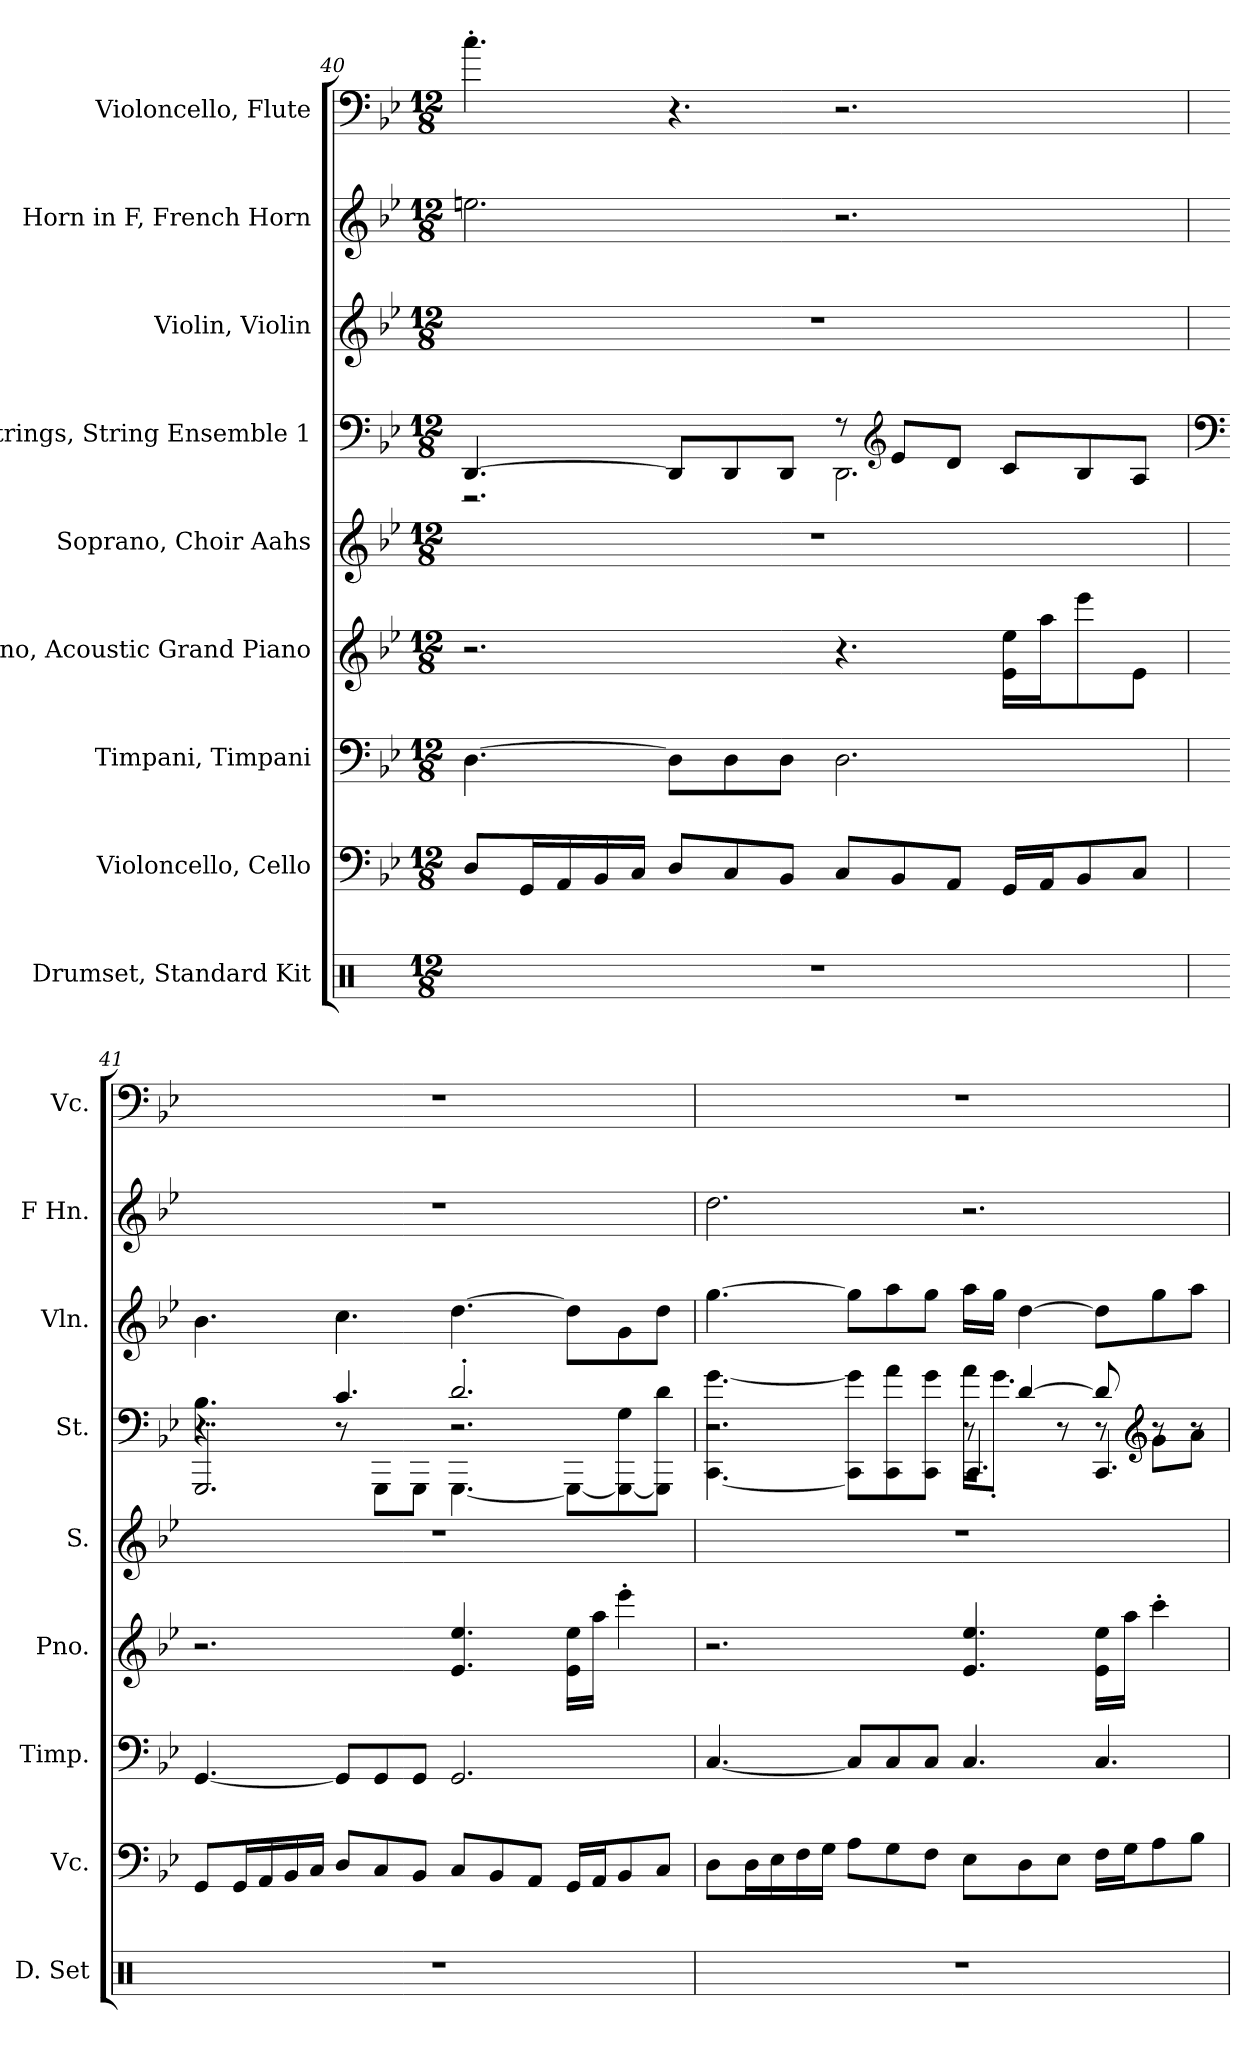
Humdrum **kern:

**kern	**kern	**kern	**kern	**kern	**kern	**kern	**kern	**kern
*part9	*part8	*part7	*part6	*part5	*part4	*part3	*part2	*part1
*staff9	*staff8	*staff7	*staff6	*staff5	*staff4	*staff3	*staff2	*staff1
*I"Drumset, Standard Kit	*I"Violoncello, Cello	*I"Timpani, Timpani	*I"Piano, Acoustic Grand Piano	*I"Soprano, Choir Aahs	*I"Strings, String Ensemble 1	*I"Violin, Violin	*I"Horn in F, French Horn	*I"Violoncello, Flute
*I'D. Set	*I'Vc.	*I'Timp.	*I'Pno.	*I'S.	*I'St.	*I'Vln.	*I'F Hn.	*I'Vc.
*clefX	*clefF4	*clefF4	*clefG2	*clefG2	*clefF4	*clefG2	*clefG2	*clefF4
*	*	*	*	*	*	*	*ITrd4c7	*
*k[]	*k[b-e-]	*k[b-e-]	*k[b-e-]	*k[b-e-]	*k[b-e-]	*k[b-e-]	*k[b-e-a-]	*k[b-e-]
*M12/8	*M12/8	*M12/8	*M12/8	*M12/8	*M12/8	*M12/8	*M12/8	*M12/8
=40	=40	=40	=40	=40	=40	=40	=40	=40
*	*	*	*	*	*^	*	*	*
1.r	8D/L	[4.D\	2.r	1.r	[4.DD/	2.r	1.r	2.an\	4.cc'\
.	16GG/L	.	.	.	.	.	.	.	.
.	16AA/	.	.	.	.	.	.	.	.
.	16BB-/	.	.	.	.	.	.	.	.
.	16C/JJ	.	.	.	.	.	.	.	.
.	8D/L	8D\L]	.	.	8DD/L]	.	.	.	4.r
.	8C/	8D\	.	.	8DD/	.	.	.	.
.	8BB-/J	8D\J	.	.	8DD/J	.	.	.	.
.	8C/L	2.D\	4.r	.	8r	2.DD\	.	2.r	2.r
*	*	*	*	*	*clefG2	*	*	*	*
.	8BB-/	.	.	.	8e-/L	.	.	.	.
.	8AA/J	.	.	.	8d/J	.	.	.	.
.	16GG/LL	.	16e-\ 16ee-\LL	.	8c/L	.	.	.	.
.	16AA/J	.	16aa\J	.	.	.	.	.	.
.	8BB-/	.	8eee-\	.	8B-/	.	.	.	.
.	8C/J	.	8e-\J	.	8A/J	.	.	.	.
*	*	*	*	*	*v	*v	*	*	*
!!LO:PB:g=z
=41	=41	=41	=41	=41	=41	=41	=41	=41
*	*	*	*	*	*clefF4	*	*	*
*	*	*	*	*	*^	*	*	*
*	*	*	*	*	*	*^	*	*	*
1.r	8GG/L	[4.GG/	2.r	1.r	4.r	4.B-\	2.GGG'/	4.b-\	1.r	1.r
.	16GG/L	.	.	.	.	.	.	.	.	.
.	16AA/	.	.	.	.	.	.	.	.	.
.	16BB-/	.	.	.	.	.	.	.	.	.
.	16C/JJ	.	.	.	.	.	.	.	.	.
.	8D/L	8GG/L]	.	.	4.c/	8r	.	4.cc\	.	.
.	8C/	8GG/	.	.	.	8GGG\L	.	.	.	.
.	8BB-/J	8GG/J	.	.	.	8GGG\J	.	.	.	.
.	8C/L	2.GG/	4.e-/ 4.ee-/	.	2.d'/	[4.GGG\	2.r	[4.dd\	.	.
.	8BB-/	.	.	.	.	.	.	.	.	.
.	8AA/J	.	.	.	.	.	.	.	.	.
.	16GG/LL	.	16e-\ 16ee-\LL	.	.	8GGG\L_	.	8dd\L]	.	.
.	16AA/J	.	16aa\JJ	.	.	.	.	.	.	.
.	8BB-/	.	4eee-'\	.	.	8GGG\_ 8G\	.	8g\	.	.
.	8C/J	.	.	.	.	8GGG\] 8d\J	.	8dd\J	.	.
=42	=42	=42	=42	=42	=42	=42	=42	=42	=42	=42
1.r	8D\L	[4.C/	2.r	1.r	2.r	[4.CC\ [4.g\	2.r	[4.gg\	2.g\	1.r
.	16D\L	.	.	.	.	.	.	.	.	.
.	16E-\	.	.	.	.	.	.	.	.	.
.	16F\	.	.	.	.	.	.	.	.	.
.	16G\JJ	.	.	.	.	.	.	.	.	.
.	8A\L	8C/L]	.	.	.	8CC\] 8g\]L	.	8gg\L]	.	.
.	8G\	8C/	.	.	.	8CC\ 8a\	.	8aa\	.	.
.	8F\J	8C/J	.	.	.	8CC\ 8g\J	.	8gg\J	.	.
.	8E-\L	4.C/	4.e-/ 4.ee-/	.	8r	16a\KL	4.CC/	16aa\LL	2.r	.
.	.	.	.	.	.	8.g'\J	.	16gg\JJ	.	.
.	8D\	.	.	.	[4d/	.	.	[4dd\	.	.
.	8E-\J	.	.	.	.	8r	.	.	.	.
.	16F\LL	4.C/	16e-\ 16ee-\LL	.	8d/]	8r	4.CC/	8dd\L]	.	.
.	16G\J	.	16aa\JJ	.	.	.	.	.	.	.
*	*	*	*	*	*clefG2	*	*	*	*	*
.	8A\	.	4ccc'\	.	8r	8g\L	.	8gg\	.	.
.	8B-\J	.	.	.	8r	8a\J	.	8aa\J	.	.
*	*	*	*	*	*v	*v	*v	*	*	*
=	=	=	=	=	=	=	=	=
*-	*-	*-	*-	*-	*-	*-	*-	*-
